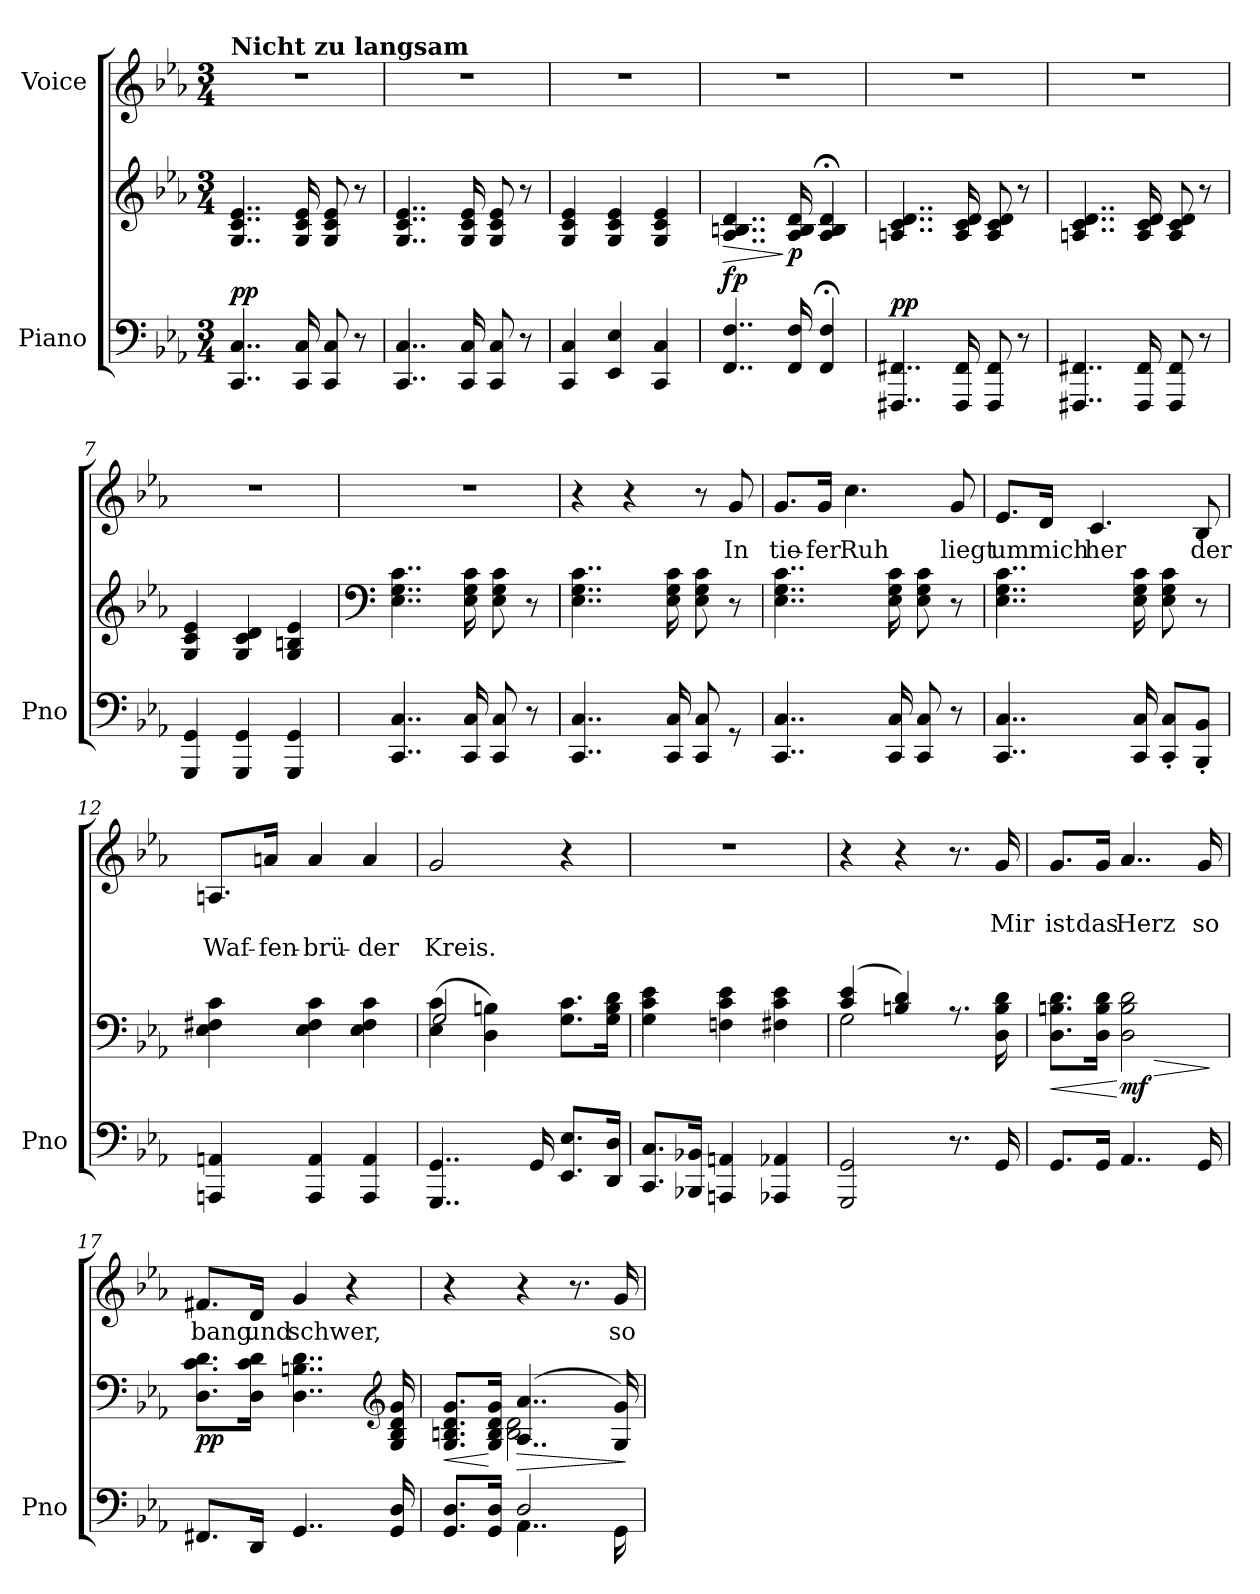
**kern	**kern	**dynam	**kern	**text	**text
*part2	*part2	*part2	*part1	*part1	*part1
*staff3	*staff2	*staff2/3	*staff1	*staff1	*staff1
*I"Piano	*	*	*I"Voice	*	*
*I'Pno	*	*	*	*	*
*clefF4	*clefG2	*	*clefG2	*	*
*k[b-e-a-]	*k[b-e-a-]	*	*k[b-e-a-]	*	*
*M3/4	*M3/4	*	*M3/4	*	*
=1	=1	=1	=1	=1	=1
!	!	!	!LO:TX:a:B:t=Nicht zu langsam	!	!
!	!	!LO:DY:a=2	!	!	!
4..CC/ 4..C/	4..G/ 4..c/ 4..e-/	pp	2.r	.	.
16CC/ 16C/	16G/ 16c/ 16e-/	.	.	.	.
8CC/ 8C/	8G/ 8c/ 8e-/	.	.	.	.
8r	8r	.	.	.	.
=2	=2	=2	=2	=2	=2
4..CC/ 4..C/	4..G/ 4..c/ 4..e-/	.	2.r	.	.
16CC/ 16C/	16G/ 16c/ 16e-/	.	.	.	.
8CC/ 8C/	8G/ 8c/ 8e-/	.	.	.	.
8r	8r	.	.	.	.
=3	=3	=3	=3	=3	=3
4CC/ 4C/	4G/ 4c/ 4e-/	.	2.r	.	.
4EE-/ 4E-/	4G/ 4c/ 4e-/	.	.	.	.
4CC/ 4C/	4G/ 4c/ 4e-/	.	.	.	.
=4	=4	=4	=4	=4	=4
!	!	!LO:HP:b	!	!	!
!	!	!LO:DY:n=1:a=2	!	!	!
4..FF/ 4..F/	4..A-/ 4..Bn/ 4..d/	> fp	2.r	.	.
!	!	!LO:DY:n=2:b	!	!	!
16FF/ 16F/	16A-/ 16B/ 16d/	] p	.	.	.
4FF/; 4F/;	4A-/;< 4B/;< 4d/;<	.	.	.	.
=5	=5	=5	=5	=5	=5
!	!	!LO:DY:a=2	!	!	!
4..FFF#X/ 4..FF#X/	4..An/ 4..c/ 4..d/	pp	2.r	.	.
16FFF#/ 16FF#/	16A/ 16c/ 16d/	.	.	.	.
8FFF#/ 8FF#/	8A/ 8c/ 8d/	.	.	.	.
8r	8r	.	.	.	.
!!LO:LB:g=z
=6	=6	=6	=6	=6	=6
4..FFF#X/ 4..FF#X/	4..An/ 4..c/ 4..d/	.	2.r	.	.
16FFF#/ 16FF#/	16A/ 16c/ 16d/	.	.	.	.
8FFF#/ 8FF#/	8A/ 8c/ 8d/	.	.	.	.
8r	8r	.	.	.	.
=7	=7	=7	=7	=7	=7
4GGG/ 4GG/	4G/ 4c/ 4e-/	.	2.r	.	.
4GGG/ 4GG/	4G/ 4c/ 4d/	.	.	.	.
4GGG/ 4GG/	4G/ 4Bn/ 4e-/	.	.	.	.
=8	=8	=8	=8	=8	=8
*	*clefF4	*	*	*	*
4..CC/ 4..C/	4..E-\ 4..G\ 4..c\	.	2.r	.	.
16CC/ 16C/	16E-\ 16G\ 16c\	.	.	.	.
8CC/ 8C/	8E-\ 8G\ 8c\	.	.	.	.
8r	8r	.	.	.	.
=9	=9	=9	=9	=9	=9
4..CC/ 4..C/	4..E-\ 4..G\ 4..c\	.	4r	.	.
.	.	.	4r	.	.
16CC/ 16C/	16E-\ 16G\ 16c\	.	.	.	.
8CC/ 8C/	8E-\ 8G\ 8c\	.	8r	.	.
!	!	!	!	!LO:LY:b	!
8rGG	8r	.	8g/	In	.
=10	=10	=10	=10	=10	=10
!	!	!	!	!LO:LY:b	!
4..CC/ 4..C/	4..E-\ 4..G\ 4..c\	.	8.g/L	tie-	.
!	!	!	!	!LO:LY:b	!
.	.	.	16g/Jk	-fer	.
!	!	!	!	!LO:LY:b	!
.	.	.	4.cc\	Ruh	.
16CC/ 16C/	16E-\ 16G\ 16c\	.	.	.	.
8CC/ 8C/	8E-\ 8G\ 8c\	.	.	.	.
!	!	!	!	!LO:LY:b	!
8r	8r	.	8g/	liegt	.
=11	=11	=11	=11	=11	=11
!	!	!	!	!LO:LY:b	!
4..CC/ 4..C/	4..E-\ 4..G\ 4..c\	.	8.e-/L	um	.
!	!	!	!	!LO:LY:b	!
.	.	.	16d/Jk	mich	.
!	!	!	!	!LO:LY:b	!
.	.	.	4.c/	her	.
16CC/ 16C/	16E-\ 16G\ 16c\	.	.	.	.
8CC/' 8C/'L	8E-\ 8G\ 8c\	.	.	.	.
!	!	!	!	!LO:LY:b	!
8BBB-/' 8BB-/'J	8r	.	8B-/	der	.
!!LO:LB:g=z
=12	=12	=12	=12	=12	=12
!	!	!	!	!	!LO:LY:b
4AAAn/ 4AAn/	4E-\ 4F#X\ 4c\	.	8.An/L	.	Waf-
!	!	!	!	!	!LO:LY:b
.	.	.	16an/Jk	.	-fen-
!	!	!	!	!	!LO:LY:b
4AAA/ 4AA/	4E-\ 4F#\ 4c\	.	4a/	.	-brü-
!	!	!	!	!	!LO:LY:b
4AAA/ 4AA/	4E-\ 4F#\ 4c\	.	4a/	.	-der
=13	=13	=13	=13	=13	=13
*	*^	*	*	*	*
!	!	!	!	!	!	!LO:LY:b
4..GGG/ 4..GG/	(>4E-\ 4c\	2G/	.	2g/	.	Kreis.
.	4D\ 4Bn\)	.	.	.	.	.
16GG/	.	.	.	.	.	.
8.EE-/ 8.E-/L	8.G\ 8.c\L	4ryy	.	4r	.	.
16DD/ 16D/Jk	16G\ 16B\ 16d\Jk	.	.	.	.	.
*	*v	*v	*	*	*	*
=14	=14	=14	=14	=14	=14
8.CC/ 8.C/L	4G\ 4c\ 4e-\	.	2.r	.	.
16BBB-X/ 16BB-X/Jk	.	.	.	.	.
4AAAn/ 4AAn/	4Fn\ 4c\ 4e-\	.	.	.	.
4AAA-X/ 4AA-X/	4F#X\ 4c\ 4e-\	.	.	.	.
=15	=15	=15	=15	=15	=15
*	*^	*	*	*	*
2GGG/ 2GG/	(>4c/ 4e-/	2G\	.	4r	.	.
.	4Bn/ 4d/)	.	.	4r	.	.
8.r	4rFyy	8.rA	.	8.r	.	.
!	!	!	!	!	!LO:LY:b	!
16GG/	.	16D\ 16B\ 16d\	.	16g/	Mir	.
=16	=16	=16	=16	=16	=16	=16
!	!	!	!LO:HP:b	!	!LO:LY:b	!
*	*v	*v	*	*	*	*
8.GG/L	8.D\ 8.Bn\ 8.d\L	<	8.g/L	ist	.
!	!	!	!	!LO:LY:b	!
16GG/Jk	16D\ 16B\ 16d\Jk	.	16g/Jk	das	.
!	!	!LO:HP:n=1:b	!	!LO:LY:b	!
!	!	!LO:DY:n=1:b	!	!	!
4..AA-/	2D\ 2B\ 2d\	[ > mf	4..a-/	Herz	.
!	!	!	!	!LO:LY:b	!
16GG/	.	.	16g/	so	.
.	.	]	.	.	.
!!LO:LB:g=z
=17	=17	=17	=17	=17	=17
!	!	!LO:DY:b	!	!LO:LY:b	!
8.FF#X/L	8.D\ 8.c\ 8.d\L	pp	8.f#X/L	bang	.
!	!	!	!	!LO:LY:b	!
16DD/Jk	16D\ 16c\ 16d\Jk	.	16d/Jk	und	.
!	!	!	!	!LO:LY:b	!
4..GG/	4..D\ 4..Bn\ 4..d\	.	4g/	schwer,	.
.	.	.	4r	.	.
*	*clefG2	*	*	*	*
16GG/ 16D/	16G/ 16B/ 16d/ 16g/	.	.	.	.
=18	=18	=18	=18	=18	=18
*^	*	*	*	*	*
!	!	!	!LO:HP:b	!	!	!
*	*	*^	*	*	*	*
8.GG/ 8.D/L	4ryy	8.G/ 8.Bn/ 8.d/ 8.g/L	4rFyy	<	4r	.	.
16GG/ 16D/Jk	.	16G/ 16B/ 16d/ 16g/Jk	.	[	.	.	.
!	!	!	!	!LO:HP:b	!	!	!
2D/	4..AA-\	(>4..A-/ 4..a-/	2B\ 2d\	>	4r	.	.
.	.	.	.	.	8.r	.	.
!	!	!	!	!	!	!LO:LY:b	!
.	16GG\	16G/ 16g/)	.	.	16g/	so	.
*v	*v	*	*	*	*	*	*
*	*v	*v	*	*	*	*
.	.	]	.	.	.
=	=	=	=	=	=
*-	*-	*-	*-	*-	*-
